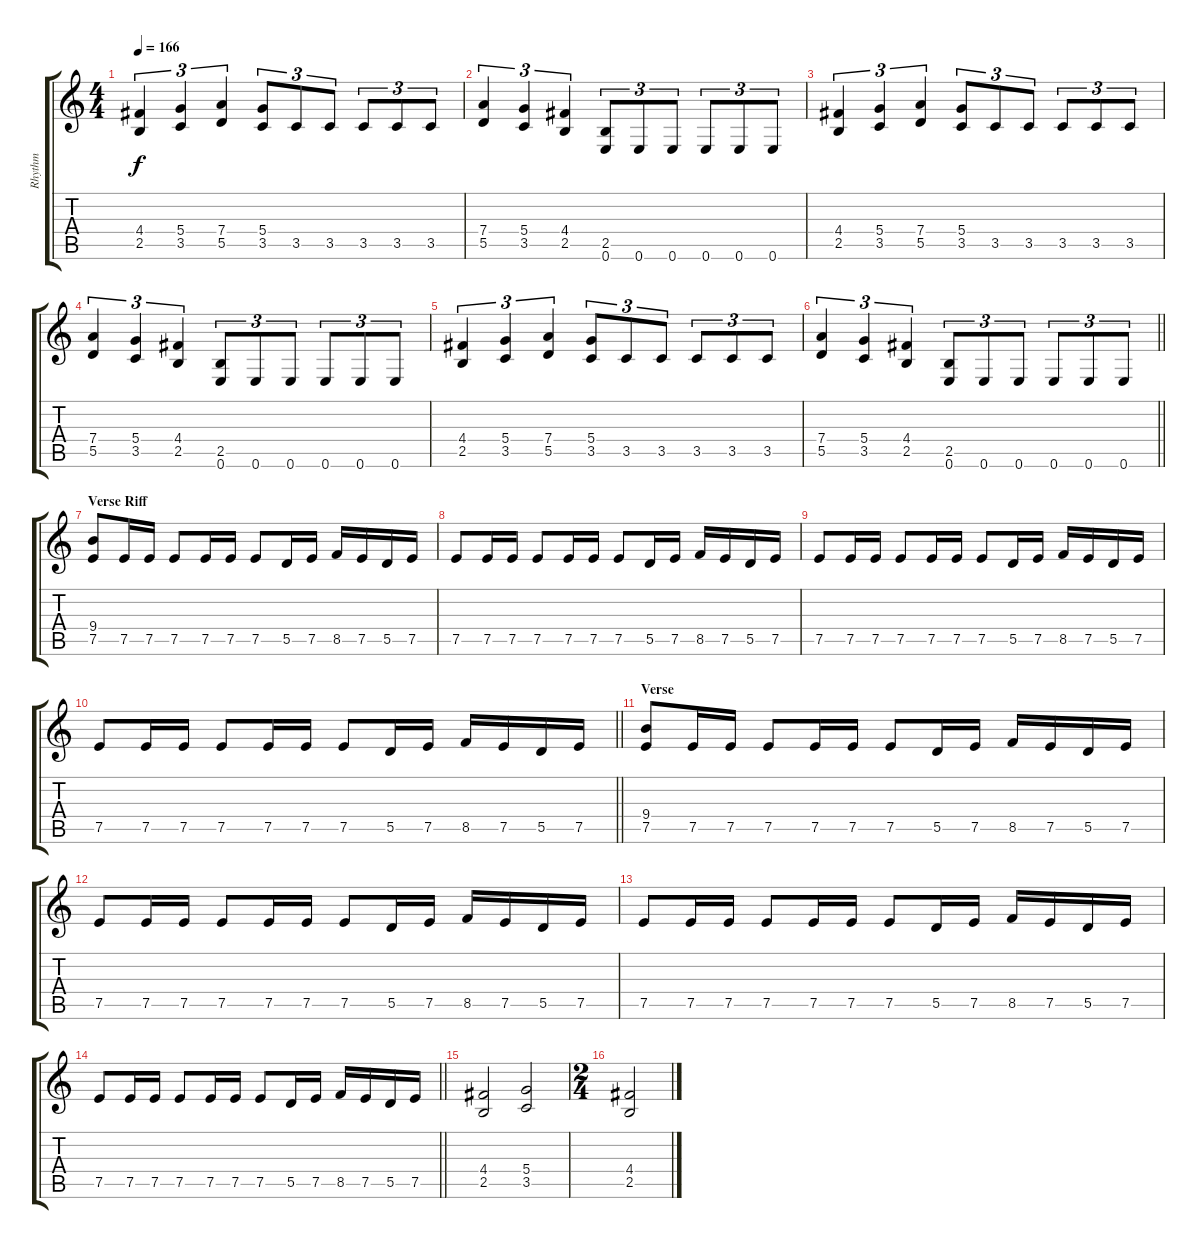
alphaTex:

\track ("Rhythm" "Rhythm") {instrument distortionguitar}
\staff {score tabs}
\tuning (E4 B3 G3 D3 A2 E2) {hide}
\ts (4 4)
\tempo 166
\clef g2
\ks c
(4.4 2.5).4{tu (3 2) dy f} (5.4 3.5).4{tu (3 2)} (7.4 5.5).4{tu (3 2)} (5.4 3.5).8{tu (3 2)} 3.5.8{tu (3 2)} 3.5.8{tu (3 2)} 3.5.8{tu (3 2)} 3.5.8{tu (3 2)} 3.5.8{tu (3 2)} |
(7.4 5.5).4{tu (3 2)} (5.4 3.5).4{tu (3 2)} (4.4 2.5).4{tu (3 2)} (2.5 0.6).8{tu (3 2)} 0.6.8{tu (3 2)} 0.6.8{tu (3 2)} 0.6.8{tu (3 2)} 0.6.8{tu (3 2)} 0.6.8{tu (3 2)} |
(4.4 2.5).4{tu (3 2)} (5.4 3.5).4{tu (3 2)} (7.4 5.5).4{tu (3 2)} (5.4 3.5).8{tu (3 2)} 3.5.8{tu (3 2)} 3.5.8{tu (3 2)} 3.5.8{tu (3 2)} 3.5.8{tu (3 2)} 3.5.8{tu (3 2)} |
(7.4 5.5).4{tu (3 2)} (5.4 3.5).4{tu (3 2)} (4.4 2.5).4{tu (3 2)} (2.5 0.6).8{tu (3 2)} 0.6.8{tu (3 2)} 0.6.8{tu (3 2)} 0.6.8{tu (3 2)} 0.6.8{tu (3 2)} 0.6.8{tu (3 2)} |
(4.4 2.5).4{tu (3 2)} (5.4 3.5).4{tu (3 2)} (7.4 5.5).4{tu (3 2)} (5.4 3.5).8{tu (3 2)} 3.5.8{tu (3 2)} 3.5.8{tu (3 2)} 3.5.8{tu (3 2)} 3.5.8{tu (3 2)} 3.5.8{tu (3 2)} |
\barLineRight lightlight
(7.4 5.5).4{tu (3 2)} (5.4 3.5).4{tu (3 2)} (4.4 2.5).4{tu (3 2)} (2.5 0.6).8{tu (3 2)} 0.6.8{tu (3 2)} 0.6.8{tu (3 2)} 0.6.8{tu (3 2)} 0.6.8{tu (3 2)} 0.6.8{tu (3 2)} |
\section ("" "Verse Riff")
(9.4 7.5).8 7.5.16 7.5.16 7.5.8 7.5.16 7.5.16 7.5.8 5.5.16 7.5.16 8.5.16 7.5.16 5.5.16 7.5.16 |
7.5.8 7.5.16 7.5.16 7.5.8 7.5.16 7.5.16 7.5.8 5.5.16 7.5.16 8.5.16 7.5.16 5.5.16 7.5.16 |
7.5.8 7.5.16 7.5.16 7.5.8 7.5.16 7.5.16 7.5.8 5.5.16 7.5.16 8.5.16 7.5.16 5.5.16 7.5.16 |
\barLineRight lightlight
7.5.8 7.5.16 7.5.16 7.5.8 7.5.16 7.5.16 7.5.8 5.5.16 7.5.16 8.5.16 7.5.16 5.5.16 7.5.16 |
\section ("" "Verse")
(9.4 7.5).8 7.5.16 7.5.16 7.5.8 7.5.16 7.5.16 7.5.8 5.5.16 7.5.16 8.5.16 7.5.16 5.5.16 7.5.16 |
7.5.8 7.5.16 7.5.16 7.5.8 7.5.16 7.5.16 7.5.8 5.5.16 7.5.16 8.5.16 7.5.16 5.5.16 7.5.16 |
7.5.8 7.5.16 7.5.16 7.5.8 7.5.16 7.5.16 7.5.8 5.5.16 7.5.16 8.5.16 7.5.16 5.5.16 7.5.16 |
\barLineRight lightlight
7.5.8 7.5.16 7.5.16 7.5.8 7.5.16 7.5.16 7.5.8 5.5.16 7.5.16 8.5.16 7.5.16 5.5.16 7.5.16 |
(4.4 2.5).2 (5.4 3.5).2 |
\ts (2 4)
(4.4 2.5).2
